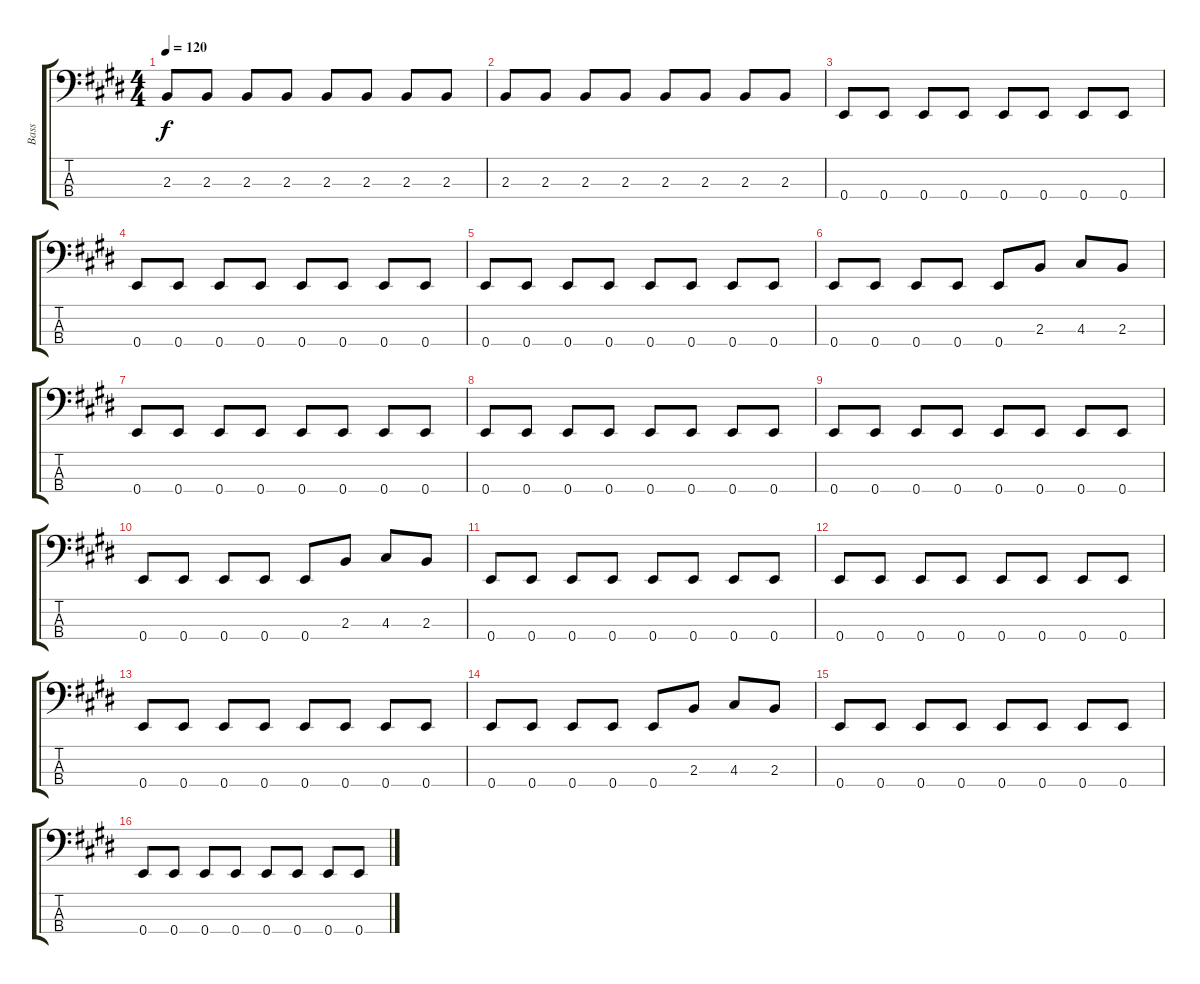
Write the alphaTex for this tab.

\track ("Bass" "Bass") {instrument electricbassfinger}
\staff {score tabs}
\tuning (G2 D2 A1 E1) {hide}
\ts (4 4)
\tempo 120
\clef f4
\ks e
2.3.8{dy f} 2.3.8 2.3.8 2.3.8 2.3.8 2.3.8 2.3.8 2.3.8 |
2.3.8 2.3.8 2.3.8 2.3.8 2.3.8 2.3.8 2.3.8 2.3.8 |
0.4.8 0.4.8 0.4.8 0.4.8 0.4.8 0.4.8 0.4.8 0.4.8 |
0.4.8 0.4.8 0.4.8 0.4.8 0.4.8 0.4.8 0.4.8 0.4.8 |
0.4.8 0.4.8 0.4.8 0.4.8 0.4.8 0.4.8 0.4.8 0.4.8 |
0.4.8 0.4.8 0.4.8 0.4.8 0.4.8 2.3.8 4.3.8 2.3.8 |
0.4.8 0.4.8 0.4.8 0.4.8 0.4.8 0.4.8 0.4.8 0.4.8 |
0.4.8 0.4.8 0.4.8 0.4.8 0.4.8 0.4.8 0.4.8 0.4.8 |
0.4.8 0.4.8 0.4.8 0.4.8 0.4.8 0.4.8 0.4.8 0.4.8 |
0.4.8 0.4.8 0.4.8 0.4.8 0.4.8 2.3.8 4.3.8 2.3.8 |
0.4.8 0.4.8 0.4.8 0.4.8 0.4.8 0.4.8 0.4.8 0.4.8 |
0.4.8 0.4.8 0.4.8 0.4.8 0.4.8 0.4.8 0.4.8 0.4.8 |
0.4.8 0.4.8 0.4.8 0.4.8 0.4.8 0.4.8 0.4.8 0.4.8 |
0.4.8 0.4.8 0.4.8 0.4.8 0.4.8 2.3.8 4.3.8 2.3.8 |
0.4.8 0.4.8 0.4.8 0.4.8 0.4.8 0.4.8 0.4.8 0.4.8 |
0.4.8 0.4.8 0.4.8 0.4.8 0.4.8 0.4.8 0.4.8 0.4.8
